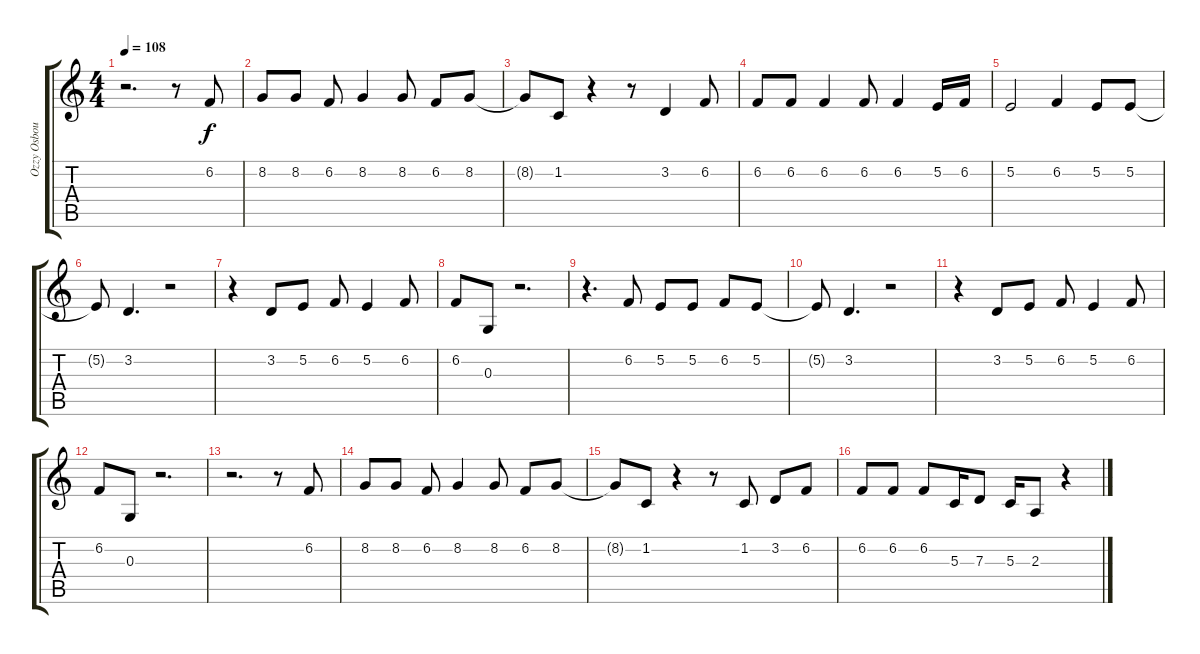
\track ("Ozzy Osbourne" "Ozzy Osbou") {instrument lead3calliope}
\staff {score tabs}
\tuning (E4 B3 G3 D3 A2 E2) {hide}
\ts (4 4)
\tempo 108
\clef g2
\ks c
r.2{d dy f} r.8 6.2.8 |
8.2.8 8.2.8 6.2.8 8.2.4 8.2.8 6.2.8 8.2.8 |
8.2{t}.8 1.2.8 r.4 r.8 3.2.4 6.2.8 |
6.2.8 6.2.8 6.2.4 6.2.8 6.2.4 5.2.16 6.2.16 |
5.2.2 6.2.4 5.2.8 5.2.8 |
5.2{t}.8 3.2.4{d} r.2 |
r.4 3.2.8 5.2.8 6.2.8 5.2.4 6.2.8 |
6.2.8 0.3.8 r.2{d} |
r.4{d} 6.2.8 5.2.8 5.2.8 6.2.8 5.2.8 |
5.2{t}.8 3.2.4{d} r.2 |
r.4 3.2.8 5.2.8 6.2.8 5.2.4 6.2.8 |
6.2.8 0.3.8 r.2{d} |
r.2{d} r.8 6.2.8 |
8.2.8 8.2.8 6.2.8 8.2.4 8.2.8 6.2.8 8.2.8 |
8.2{t}.8 1.2.8 r.4 r.8 1.2.8 3.2.8 6.2.8 |
6.2.8 6.2.8 6.2.8 5.3.16 7.3.8 5.3.16 2.3.8 r.4
